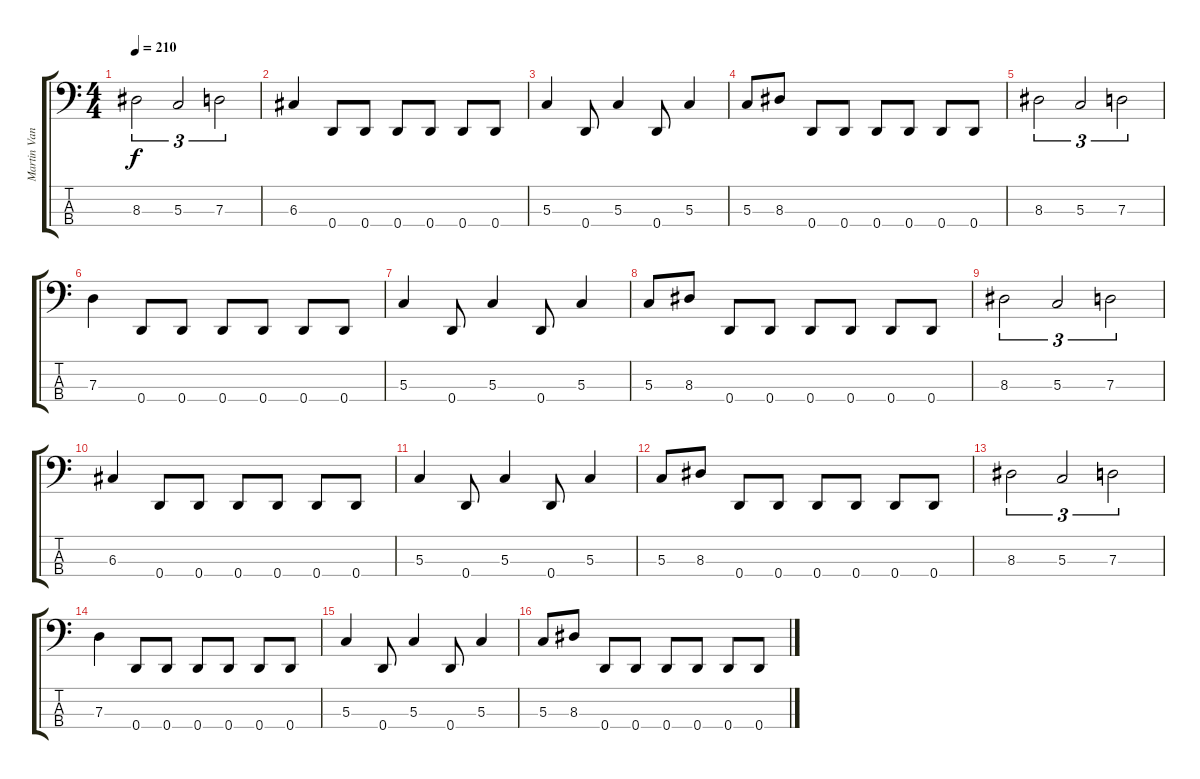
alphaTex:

\track ("Martin Van Drunen " "Martin Van") {instrument electricbassfinger}
\staff {score tabs}
\tuning (F2 C2 G1 D1) {hide}
\ts (4 4)
\tempo 210
\clef f4
\ks c
8.3.2{tu (3 2) dy f} 5.3.2{tu (3 2)} 7.3.2{tu (3 2)} |
6.3.4 0.4.8 0.4.8 0.4.8 0.4.8 0.4.8 0.4.8 |
5.3.4 0.4.8 5.3.4 0.4.8 5.3.4 |
5.3.8 8.3.8 0.4.8 0.4.8 0.4.8 0.4.8 0.4.8 0.4.8 |
8.3.2{tu (3 2)} 5.3.2{tu (3 2)} 7.3.2{tu (3 2)} |
7.3.4 0.4.8 0.4.8 0.4.8 0.4.8 0.4.8 0.4.8 |
5.3.4 0.4.8 5.3.4 0.4.8 5.3.4 |
5.3.8 8.3.8 0.4.8 0.4.8 0.4.8 0.4.8 0.4.8 0.4.8 |
8.3.2{tu (3 2)} 5.3.2{tu (3 2)} 7.3.2{tu (3 2)} |
6.3.4 0.4.8 0.4.8 0.4.8 0.4.8 0.4.8 0.4.8 |
5.3.4 0.4.8 5.3.4 0.4.8 5.3.4 |
5.3.8 8.3.8 0.4.8 0.4.8 0.4.8 0.4.8 0.4.8 0.4.8 |
8.3.2{tu (3 2)} 5.3.2{tu (3 2)} 7.3.2{tu (3 2)} |
7.3.4 0.4.8 0.4.8 0.4.8 0.4.8 0.4.8 0.4.8 |
5.3.4 0.4.8 5.3.4 0.4.8 5.3.4 |
5.3.8 8.3.8 0.4.8 0.4.8 0.4.8 0.4.8 0.4.8 0.4.8
